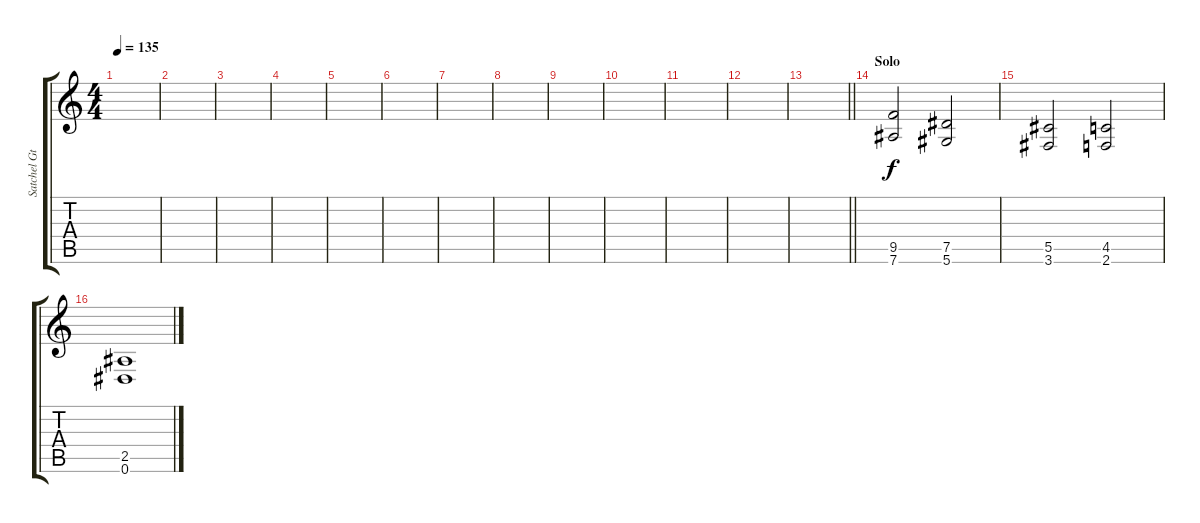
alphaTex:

\track ("Satchel Gt. Backup 2" "Satchel Gt") {instrument distortionguitar}
\staff {score tabs}
\tuning (Eb4 Bb3 Gb3 Db3 Ab2 Eb2) {hide}
\ts (4 4)
\tempo 135
\clef g2
\ks c
|
|
|
|
|
|
|
|
|
|
|
|
\barLineRight lightlight
|
\section ("" "Solo")
(9.5 7.6).2 (7.5 5.6).2 |
(5.5 3.6).2 (4.5 2.6).2 |
(2.5 0.6).1
